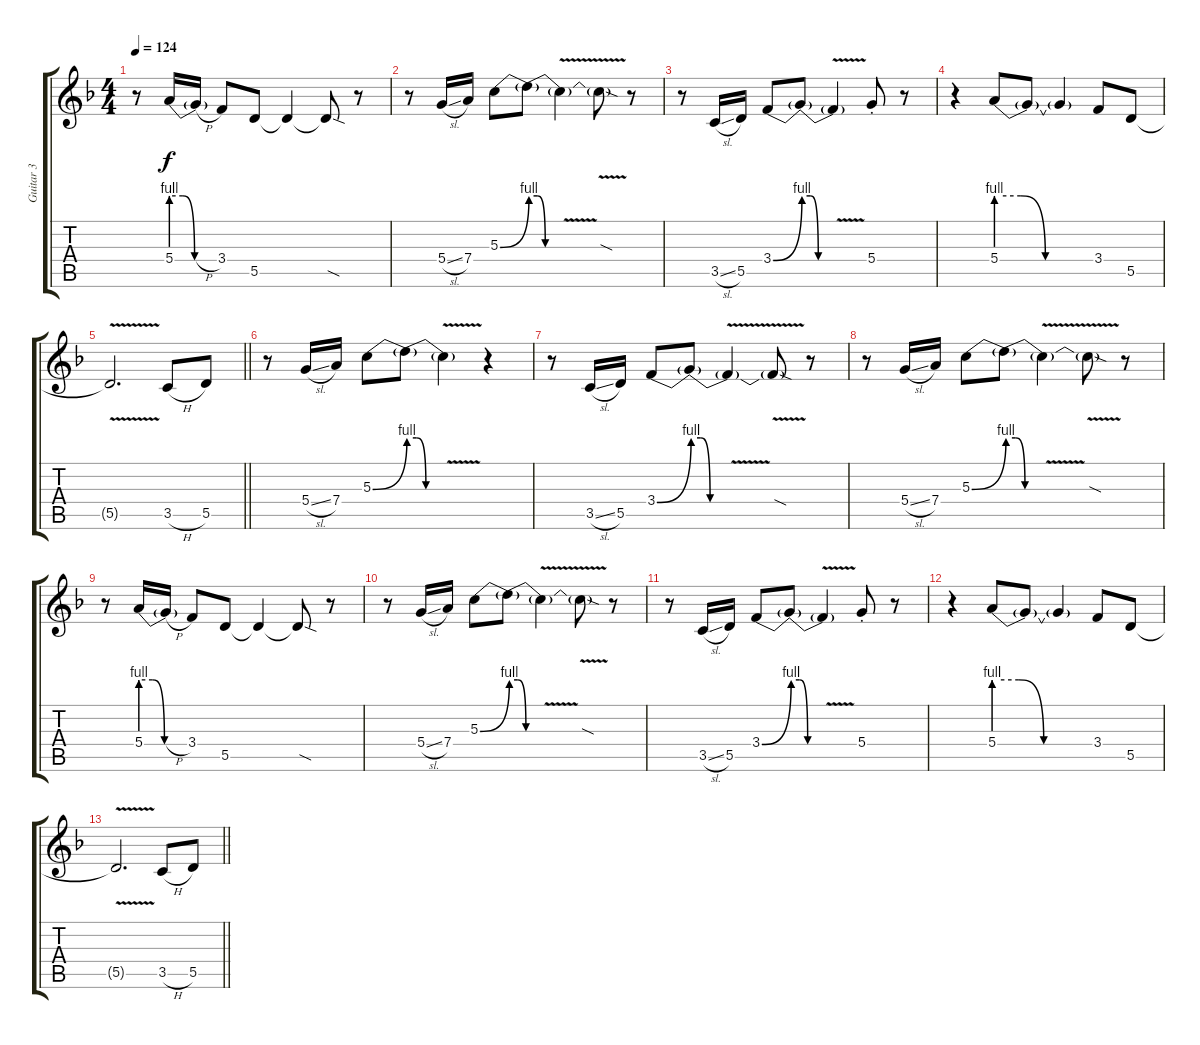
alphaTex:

\track ("Guitar 3" "Guitar 3") {instrument acousticguitarsteel}
\staff {score tabs}
\tuning (E4 B3 G3 D3 A2 E2) {hide}
\ts (4 4)
\tempo 124
\clef g2
\ks f
r.8{dy f} 5.4{be (custom 0 4 15 4 30 0 60 0)}.16 5.4{h t}.16 3.4.8 5.5.8 5.5{t}.4 5.5{sod t}.8 r.8 |
r.8 5.4{sl}.16 7.4.16 5.3{be (bend 0 0 60 4)}.8 5.3{be (custom 0 4 15 4 30 0 60 0) t}.8 5.3{v t}.4 5.3{sod t}.8 r.8 |
r.8 3.5{sl}.16 5.5.16 3.4{be (bend 0 0 60 4)}.8 3.4{be (custom 0 4 15 4 30 0 60 0) t}.8 3.4{v t}.4 5.4{st}.8 r.8 |
r.4 5.4{be (custom 0 4 15 4 30 0 60 0)}.8 5.4{t}.8 5.4{t}.4 3.4.8 5.5.8 |
\barLineRight lightlight
5.5{v t}.2{d} 3.5{h}.8 5.5.8 |
r.8{instrument electricguitarclean} 5.4{sl}.16 7.4.16 5.3{be (bend 0 0 60 4)}.8 5.3{be (custom 0 4 15 4 30 0 60 0) t}.8 5.3{v t}.4 r.4 |
r.8 3.5{sl}.16 5.5.16 3.4{be (bend 0 0 60 4)}.8 3.4{be (custom 0 4 15 4 30 0 60 0) t}.8 3.4{v t}.4 3.4{sod t}.8 r.8 |
r.8 5.4{sl}.16 7.4.16 5.3{be (bend 0 0 60 4)}.8 5.3{be (custom 0 4 15 4 30 0 60 0) t}.8 5.3{v t}.4 5.3{sod t}.8 r.8 |
r.8 5.4{be (custom 0 4 15 4 30 0 60 0)}.16 5.4{h t}.16 3.4.8 5.5.8 5.5{t}.4 5.5{sod t}.8 r.8 |
r.8 5.4{sl}.16 7.4.16 5.3{be (bend 0 0 60 4)}.8 5.3{be (custom 0 4 15 4 30 0 60 0) t}.8 5.3{v t}.4 5.3{sod t}.8 r.8 |
r.8 3.5{sl}.16 5.5.16 3.4{be (bend 0 0 60 4)}.8 3.4{be (custom 0 4 15 4 30 0 60 0) t}.8 3.4{v t}.4 5.4{st}.8 r.8 |
r.4 5.4{be (custom 0 4 15 4 30 0 60 0)}.8 5.4{t}.8 5.4{t}.4 3.4.8 5.5.8 |
\barLineRight lightlight
5.5{v t}.2{d} 3.5{h}.8 5.5.8
